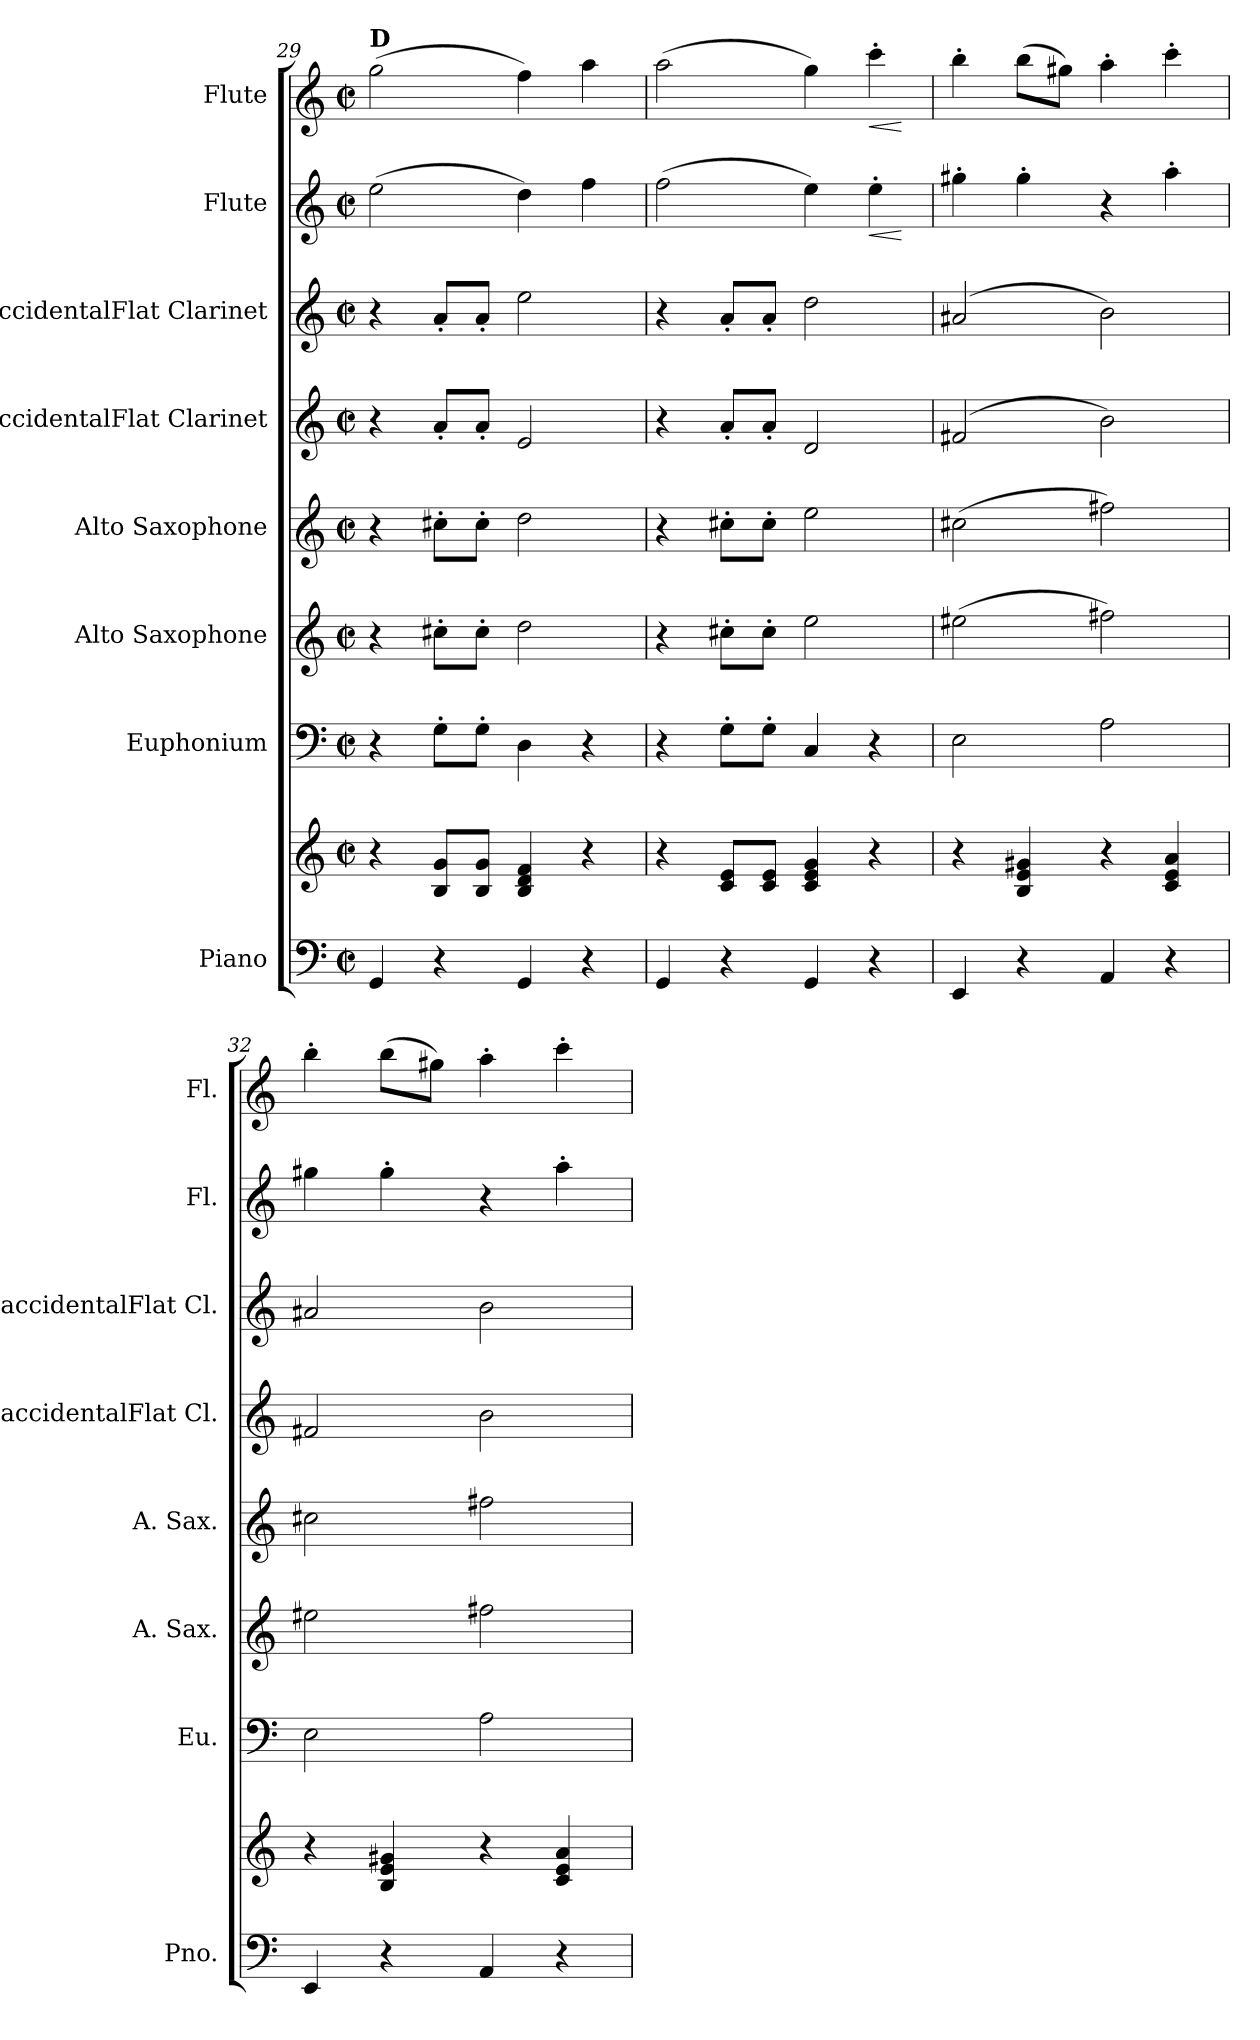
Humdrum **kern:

**kern	**kern	**kern	**kern	**kern	**kern	**kern	**kern	**dynam	**kern	**dynam
*part8	*part8	*part7	*part6	*part5	*part4	*part3	*part2	*part2	*part1	*part1
*staff9	*staff8	*staff7	*staff6	*staff5	*staff4	*staff3	*staff2	*staff2	*staff1	*staff1
*I"Piano	*	*I"Euphonium	*I"Alto Saxophone	*I"Alto Saxophone	*I"BaccidentalFlat Clarinet	*I"BaccidentalFlat Clarinet	*I"Flute	*	*I"Flute	*
*I'Pno.	*	*I'Eu.	*I'A. Sax.	*I'A. Sax.	*I'BaccidentalFlat Cl.	*I'BaccidentalFlat Cl.	*I'Fl.	*	*I'Fl.	*
!!LO:PB:g=z
*clefF4	*clefG2	*clefF4	*clefG2	*clefG2	*clefG2	*clefG2	*clefG2	*	*clefG2	*
*	*	*	*ITrd5c9	*ITrd5c9	*ITrd1c2	*ITrd1c2	*	*	*	*
*k[]	*k[]	*k[]	*k[b-e-a-]	*k[b-e-a-]	*k[b-e-]	*k[b-e-]	*k[]	*	*k[]	*
*M4/4	*M4/4	*M4/4	*M4/4	*M4/4	*M4/4	*M4/4	*M4/4	*	*M4/4	*
*met(c|)	*met(c|)	*met(c|)	*met(c|)	*met(c|)	*met(c|)	*met(c|)	*met(c|)	*	*met(c|)	*
=29	=29	=29	=29	=29	=29	=29	=29	=29	=29	=29
!	!	!	!	!	!	!	!	!	!LO:TX:a:B:t=D	!
4GG/	4r	4r	4r	4r	4r	4r	(>2ee\	.	(>2gg\	.
4r	8B/ 8g/L	8G'\L	8en'\L	8en'\L	8g'/L	8g'/L	.	.	.	.
.	8B/ 8g/J	8G'\J	8e'\J	8e'\J	8g'/J	8g'/J	.	.	.	.
4GG/	4B/ 4d/ 4f/	4D\	2f\	2f\	2d/	2dd\	4dd\)	.	4ff\)	.
4r	4r	4r	.	.	.	.	4ff\	.	4aa\	.
=30	=30	=30	=30	=30	=30	=30	=30	=30	=30	=30
4GG/	4r	4r	4r	4r	4r	4r	(>2ff\	.	(>2aa\	.
4r	8c/ 8e/L	8G'\L	8en'\L	8en'\L	8g'/L	8g'/L	.	.	.	.
.	8c/ 8e/J	8G'\J	8e'\J	8e'\J	8g'/J	8g'/J	.	.	.	.
4GG/	4c/ 4e/ 4g/	4C/	2g\	2g\	2c/	2cc\	4ee\)	.	4gg\)	.
!	!	!	!	!	!	!	!	!LO:HP:b	!	!LO:HP:b
4r	4r	4r	.	.	.	.	4ee'\	<	4ccc'\	<
.	.	.	.	.	.	.	.	[	.	[
=31	=31	=31	=31	=31	=31	=31	=31	=31	=31	=31
4EE/	4r	2E\	(>2g#X\	(>2en\	(>2en/	(>2g#X/	4gg#X'\	.	4bb'\	.
4r	4B/ 4e/ 4g#X/	.	.	.	.	.	4gg#'\	.	(>8bb\L	.
.	.	.	.	.	.	.	.	.	8gg#X\J)	.
4AA/	4r	2A\	2an\)	2an\)	2a\)	2a\)	4r	.	4aa'\	.
4r	4c/ 4e/ 4a/	.	.	.	.	.	4aa'\	.	4ccc'\	.
=32	=32	=32	=32	=32	=32	=32	=32	=32	=32	=32
4EE/	4r	2E\	2g#X\	2en\	2en/	2g#X/	4gg#X\	.	4bb'\	.
4r	4B/ 4e/ 4g#X/	.	.	.	.	.	4gg#'\	.	(>8bb\L	.
.	.	.	.	.	.	.	.	.	8gg#X\J)	.
4AA/	4r	2A\	2an\	2an\	2a\	2a\	4r	.	4aa'\	.
4r	4c/ 4e/ 4a/	.	.	.	.	.	4aa'\	.	4ccc'\	.
=	=	=	=	=	=	=	=	=	=	=
*-	*-	*-	*-	*-	*-	*-	*-	*-	*-	*-
